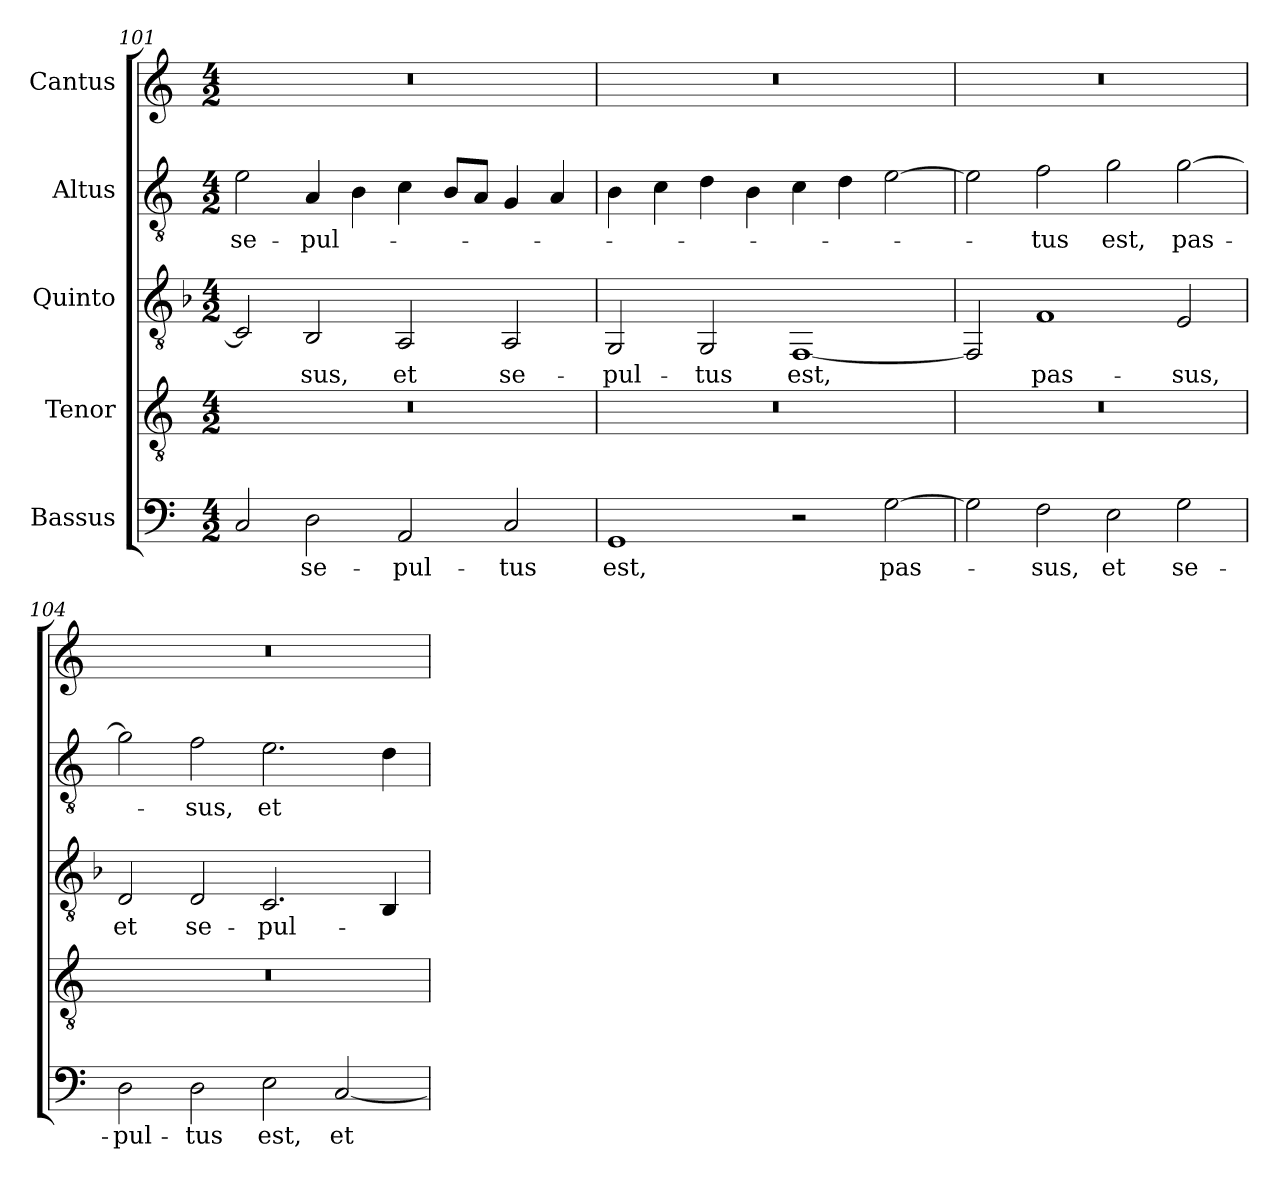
**kern	**text	**kern	**kern	**text	**kern	**text	**kern
*part5	*part5	*part4	*part3	*part3	*part2	*part2	*part1
*staff5	*staff5	*staff4	*staff3	*staff3	*staff2	*staff2	*staff1
*I"Bassus	*	*I"Tenor	*I"Quinto	*	*I"Altus	*	*I"Cantus
*clefF4	*	*clefGv2	*clefGv2	*	*clefGv2	*	*clefG2
*	*	*	*ITrd-4c-7	*	*	*	*
*k[]	*	*k[]	*k[]	*	*k[]	*	*k[]
*C:	*	*C:	*C:	*	*C:	*	*C:
*M4/2	*	*M4/2	*M4/2	*	*M4/2	*	*M4/2
=101	=101	=101	=101	=101	=101	=101	=101
!	!	!LO:N:vis=1	!	!	!	!	!
!	!	!	!	!	!	!LO:LY:b:color=#000000	!LO:N:vis=1
2Ci/	.	0r	2Gi/]	.	2ei\	se-	0r
!	!LO:LY:b:color=#000000	!	!	!	!	!	!
!	!	!	!	!LO:LY:b:color=#000000	!	!	!
!	!	!	!	!	!	!LO:LY:b:color=#000000	!
2Di\	se-	.	2Fi/	-sus,	4Ai/	-pul-	.
.	.	.	.	.	4Bi\	.	.
!	!LO:LY:b:color=#000000	!	!	!	!	!	!
!	!	!	!	!LO:LY:b:color=#000000	!	!	!
2AAi/	-pul-	.	2Ei/	et	4ci\	.	.
.	.	.	.	.	8Bi/L	.	.
.	.	.	.	.	8Ai/J	.	.
!	!LO:LY:b:color=#000000	!	!	!	!	!	!
!	!	!	!	!LO:LY:b:color=#000000	!	!	!
2Ci/	-tus	.	2Ei/	se-	4Gi/	.	.
.	.	.	.	.	4Ai/	.	.
!!LO:LB:g=z
=102	=102	=102	=102	=102	=102	=102	=102
!	!LO:LY:b:color=#000000	!LO:N:vis=1	!	!	!	!	!
!	!	!	!	!LO:LY:b:color=#000000	!	!	!LO:N:vis=1
1GGi	est,	0r	2Di/	-pul-	4Bi\	.	0r
.	.	.	.	.	4ci\	.	.
!	!	!	!	!LO:LY:b:color=#000000	!	!	!
.	.	.	2Di/	-tus	4di\	.	.
.	.	.	.	.	4Bi\	.	.
!	!	!	!	!LO:LY:b:color=#000000	!	!	!
2r	.	.	[<1Ci	est,	4ci\	.	.
.	.	.	.	.	4di\	.	.
!	!LO:LY:b:color=#000000	!	!	!	!	!	!
[>2Gi\	pas-	.	.	.	[>2ei\	.	.
=103	=103	=103	=103	=103	=103	=103	=103
!	!	!LO:N:vis=1	!	!	!	!	!LO:N:vis=1
2Gi\]	.	0r	2Ci/]	.	2ei\]	.	0r
!	!LO:LY:b:color=#000000	!	!	!	!	!	!
!	!	!	!	!LO:LY:b:color=#000000	!	!	!
!	!	!	!	!	!	!LO:LY:b:color=#000000	!
2Fi\	-sus,	.	1ci	pas-	2fi\	-tus	.
!	!LO:LY:b:color=#000000	!	!	!	!	!	!
!	!	!	!	!	!	!LO:LY:b:color=#000000	!
2Ei\	et	.	.	.	2gi\	est,	.
!	!LO:LY:b:color=#000000	!	!	!	!	!	!
!	!	!	!	!LO:LY:b:color=#000000	!	!	!
!	!	!	!	!	!	!LO:LY:b:color=#000000	!
2Gi\	se-	.	2Bi/	-sus,	[>2gi\	pas-	.
=104	=104	=104	=104	=104	=104	=104	=104
!	!LO:LY:b:color=#000000	!LO:N:vis=1	!	!	!	!	!
!	!	!	!	!LO:LY:b:color=#000000	!	!	!LO:N:vis=1
2Di\	-pul-	0r	2Ai/	et	2gi\]	.	0r
!	!LO:LY:b:color=#000000	!	!	!	!	!	!
!	!	!	!	!LO:LY:b:color=#000000	!	!	!
!	!	!	!	!	!	!LO:LY:b:color=#000000	!
2Di\	-tus	.	2Ai/	se-	2fi\	-sus,	.
!	!LO:LY:b:color=#000000	!	!	!	!	!	!
!	!	!	!	!LO:LY:b:color=#000000	!	!	!
!	!	!	!	!	!	!LO:LY:b:color=#000000	!
2Ei\	est,	.	2.Gi/	-pul-	2.ei\	et	.
!	!LO:LY:b:color=#000000	!	!	!	!	!	!
[<2Ci/	et	.	.	.	.	.	.
.	.	.	4Fi/	.	4di\	.	.
=	=	=	=	=	=	=	=
*-	*-	*-	*-	*-	*-	*-	*-
